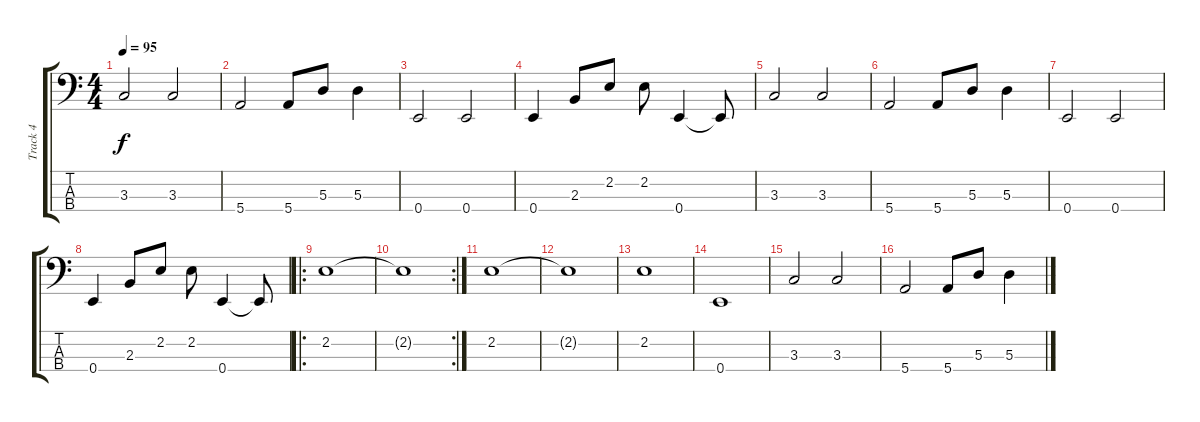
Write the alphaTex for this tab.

\track ("Track 4" "Track 4") {instrument electricbassfinger}
\staff {score tabs}
\tuning (G2 D2 A1 E1) {hide}
\ts (4 4)
\tempo 95
\clef f4
\ks c
3.3.2{dy f} 3.3.2 |
5.4.2 5.4.8 5.3.8 5.3.4 |
0.4.2 0.4.2 |
0.4.4 2.3.8 2.2.8 2.2.8 0.4.4 0.4{t}.8 |
3.3.2 3.3.2 |
5.4.2 5.4.8 5.3.8 5.3.4 |
0.4.2 0.4.2 |
0.4.4 2.3.8 2.2.8 2.2.8 0.4.4 0.4{t}.8 |
\ro
2.2.1 |
\rc 2
2.2{t}.1 |
2.2.1 |
2.2{t}.1 |
2.2.1 |
0.4.1 |
3.3.2 3.3.2 |
5.4.2 5.4.8 5.3.8 5.3.4
